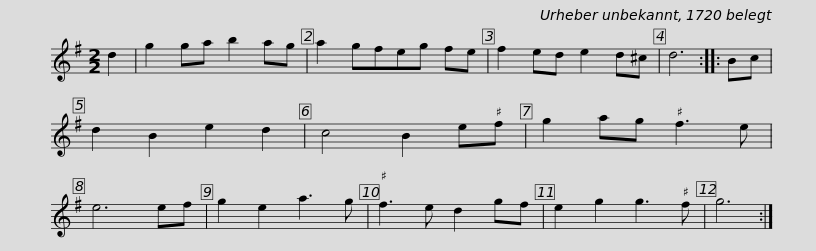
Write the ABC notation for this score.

X:1
L:1/8
M:2/2
I:linebreak $
K:G
V:1 treble
V:1
 d2 | g2 ga b2 ag | a2 gfeg fe | f2 ed e2 d^c | d6 :: %5
 Bc | d2 B2 e2 d2 | c4 B2 ef | g2 ag f3 e |$ e6 ef | %10
 g2 e2 a3 g | f3 e d2 gf | e2 g2 g3 f | g6 :| %14
